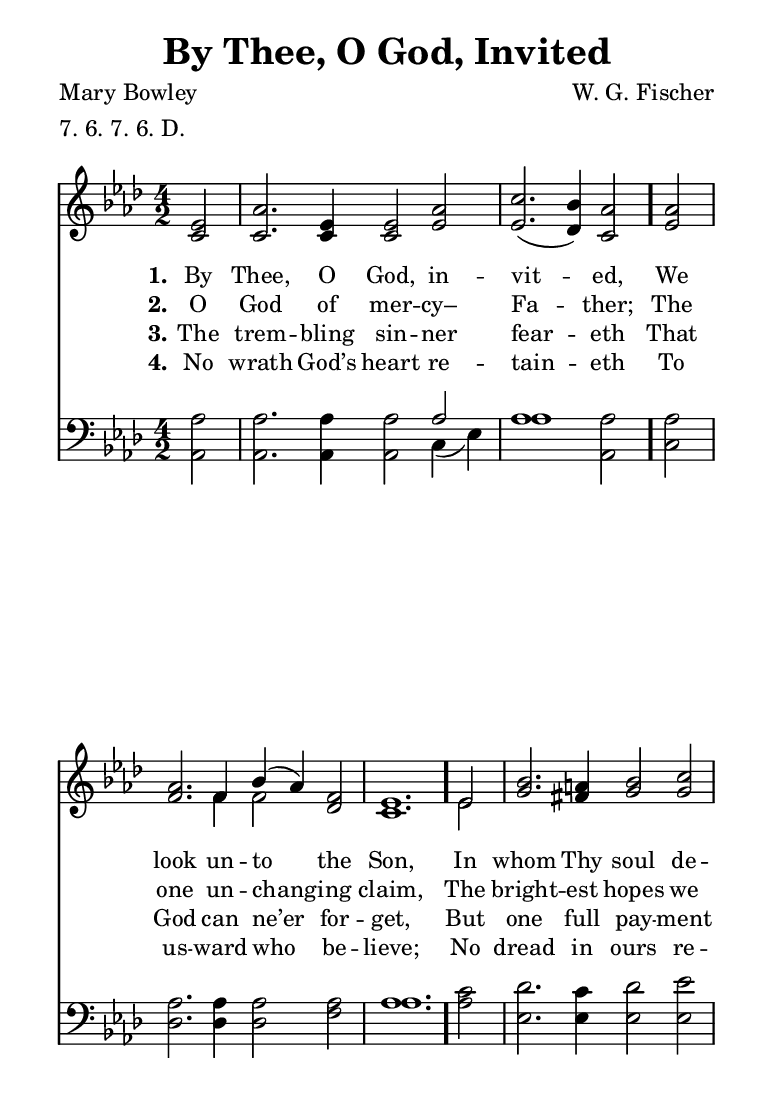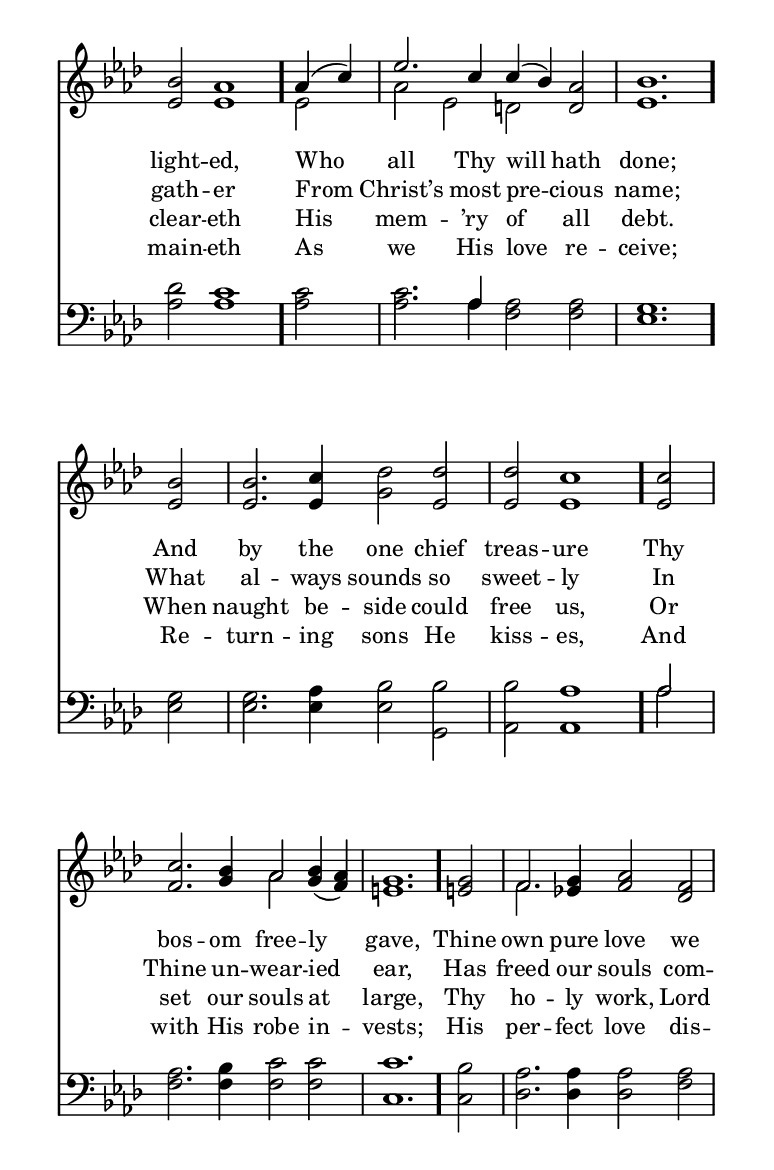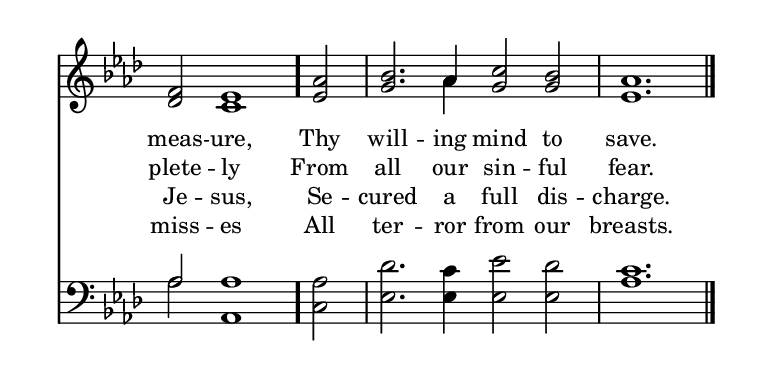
\include "common/global.ily"
\paper {
  \include "common/paper.ily"
}

\header{
  hymnnumber = "155"
  title = "By Thee, O God, Invited"
  tunename = "Hankey"
  meter = "7. 6. 7. 6. D."
  poet = "Mary Bowley"
  composer = "W. G. Fischer"
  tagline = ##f
}

global = {
  \include "common/overrides.ily"
  \override Staff.TimeSignature.style = #'numbered
  \time 4/2
  \override Score.MetronomeMark.transparent = ##t % hide all fermata changes too
  \tempo 2=80
  \key aes \major
  \partial 2
  \autoBeamOff
}

notesSoprano = {
\global
\relative c' {

  ees2 | aes2. ees4 ees2 aes | c2.( bes4) aes2
  aes2 | aes2. f4 bes( aes) f2 | ees1.
  ees2 | bes'2. a4 bes2 c | bes aes1
  aes4( c) | ees2. c4 c( bes) aes2 | bes1.
  bes2 | bes2. c4 des2 des | des c1
  c2 | c2. bes4 aes2 bes4( aes) | g1.
  g2 | f2. g4 aes2 f | f ees1
  aes2 | bes2. aes4 c2 bes | aes1.

  \bar "|."

}
}

notesAlto = {
\global
\relative e' {

  c2 | c2. c4 c2 ees | ees2.( des4) c2
  ees2 | f2. f4 f2 des2 | c1.
  ees2 | g2. fis4 g2 g | ees ees1
  ees2 | aes ees d d | ees1.
  ees2 | ees2. ees4 g2 ees | ees ees1
  ees2 | f2. g4 aes2 g4( f) | e1.
  e!2 | f2. ees!4 f2 des | des c1
  ees2 | g2. aes4 g2 g | ees1.

}
}

notesTenor = {
\global
\relative a {

  aes2 | aes2. aes4 aes2 aes | aes1 aes2
  aes2 | aes2. aes4 aes2 aes | aes1.
  c2 | des2. c4 des2 ees | des c1
  c2 | c2. aes4 aes2 aes | g1.
  g2 | g2. aes4 bes2 bes | bes aes1
  aes2 | aes2. bes4 c2 c | c1.
  bes2 | aes2. aes4 aes2 aes | aes2 aes1
  aes2 | des2. c4 ees2 des | c1.

}
}

notesBass = {
\global
\relative f,{

  aes2 | aes2. aes4 aes2 c4(ees) | aes1 aes,2
  c2 | des2. des4 des2 f | aes1.
  aes2 | ees2. ees4 ees2 ees | aes2 aes1
  aes2 | aes2. aes4 f2 f | ees1.
  ees2 | ees2. ees4 ees2 g,2 | aes2 aes1
  aes'2 | f2. f4 f2 f | c1.
  c2 | des2. des4 des2 f2 | aes2 aes,1
  c2 | ees2. ees4 ees2 ees | aes1.

}
}

wordsA = \lyricmode {
\set stanza = "1."

By Thee, O God, in -- vit -- ed, \bar "."
We look un -- to the Son, \bar "." \eogbreak
In whom Thy soul de -- light -- ed, \bar "."
Who all Thy will hath done; \bar "." \eogbreak
And by the one chief treas -- ure \bar "."
Thy bos -- om free -- ly gave, \bar "." \eogbreak
Thine own pure love we meas -- ure, \bar "."
Thy will -- ing mind to save. \bar "." \eogbreak

}

wordsB = \lyricmode {
\set stanza = "2."

O God of mer -- cy– Fa -- ther;
The one un -- chang -- ing claim,
The bright -- est hopes we gath -- er
From Christ’s most pre -- cious name;
What al -- ways sounds so sweet -- ly
In Thine un -- wear -- ied ear,
Has freed our souls com -- plete -- ly
From all our sin -- ful fear.

}

wordsC = \lyricmode {
\set stanza = "3."

The trem -- bling sin -- ner fear -- eth
That God can ne’er for -- get,
But one full pay -- ment clear -- eth
His mem -- ’ry of all debt.
When naught be -- side could free us,
Or set our souls at large,
Thy ho -- ly work, Lord Je -- sus,
Se -- cured a full dis -- charge.

}

wordsD = \lyricmode {
\set stanza = "4."

No wrath God’s heart re -- tain -- eth
To us -- ward who be -- lieve;
No dread in ours re -- main -- eth
As we His love re -- ceive;
Re -- turn -- ing sons He kiss -- es,
And with His robe in -- vests;
His per -- fect love dis -- miss -- es
All ter -- ror from our breasts.

}

\score {
  \context ChoirStaff <<
    \context Staff = upper <<
      \set Staff.autoBeaming = ##f
      \set ChoirStaff.systemStartDelimiter = #'SystemStartBar
      \set ChoirStaff.printPartCombineTexts = ##f
      \partcombine #'(2 . 9) \notesSoprano \notesAlto
      \context NullVoice = sopranos { \voiceOne << \notesSoprano >> }
      \context NullVoice = altos { \voiceTwo << \notesAlto >> }
      \context Lyrics = one   \lyricsto sopranos \wordsA
      \context Lyrics = two   \lyricsto sopranos \wordsB
      \context Lyrics = three \lyricsto sopranos \wordsC
      \context Lyrics = four  \lyricsto sopranos \wordsD
    >>
    \context Staff = men <<
      \set Staff.autoBeaming = ##f
      \clef bass
      \set ChoirStaff.printPartCombineTexts = ##f
      \partcombine #'(2 . 9) \notesTenor \notesBass
      \context NullVoice = tenors { \voiceOne << \notesTenor >> }
      \context NullVoice = basses { \voiceTwo << \notesBass >> }
    >>
  >>
  \layout {
    \include "common/layout.ily"
  }
  \midi{
    \include "common/midi.ily"
  }
}

\version "2.19.49"  % necessary for upgrading to future LilyPond versions.

% vi:set et ts=2 sw=2 ai nocindent syntax=lilypond:
